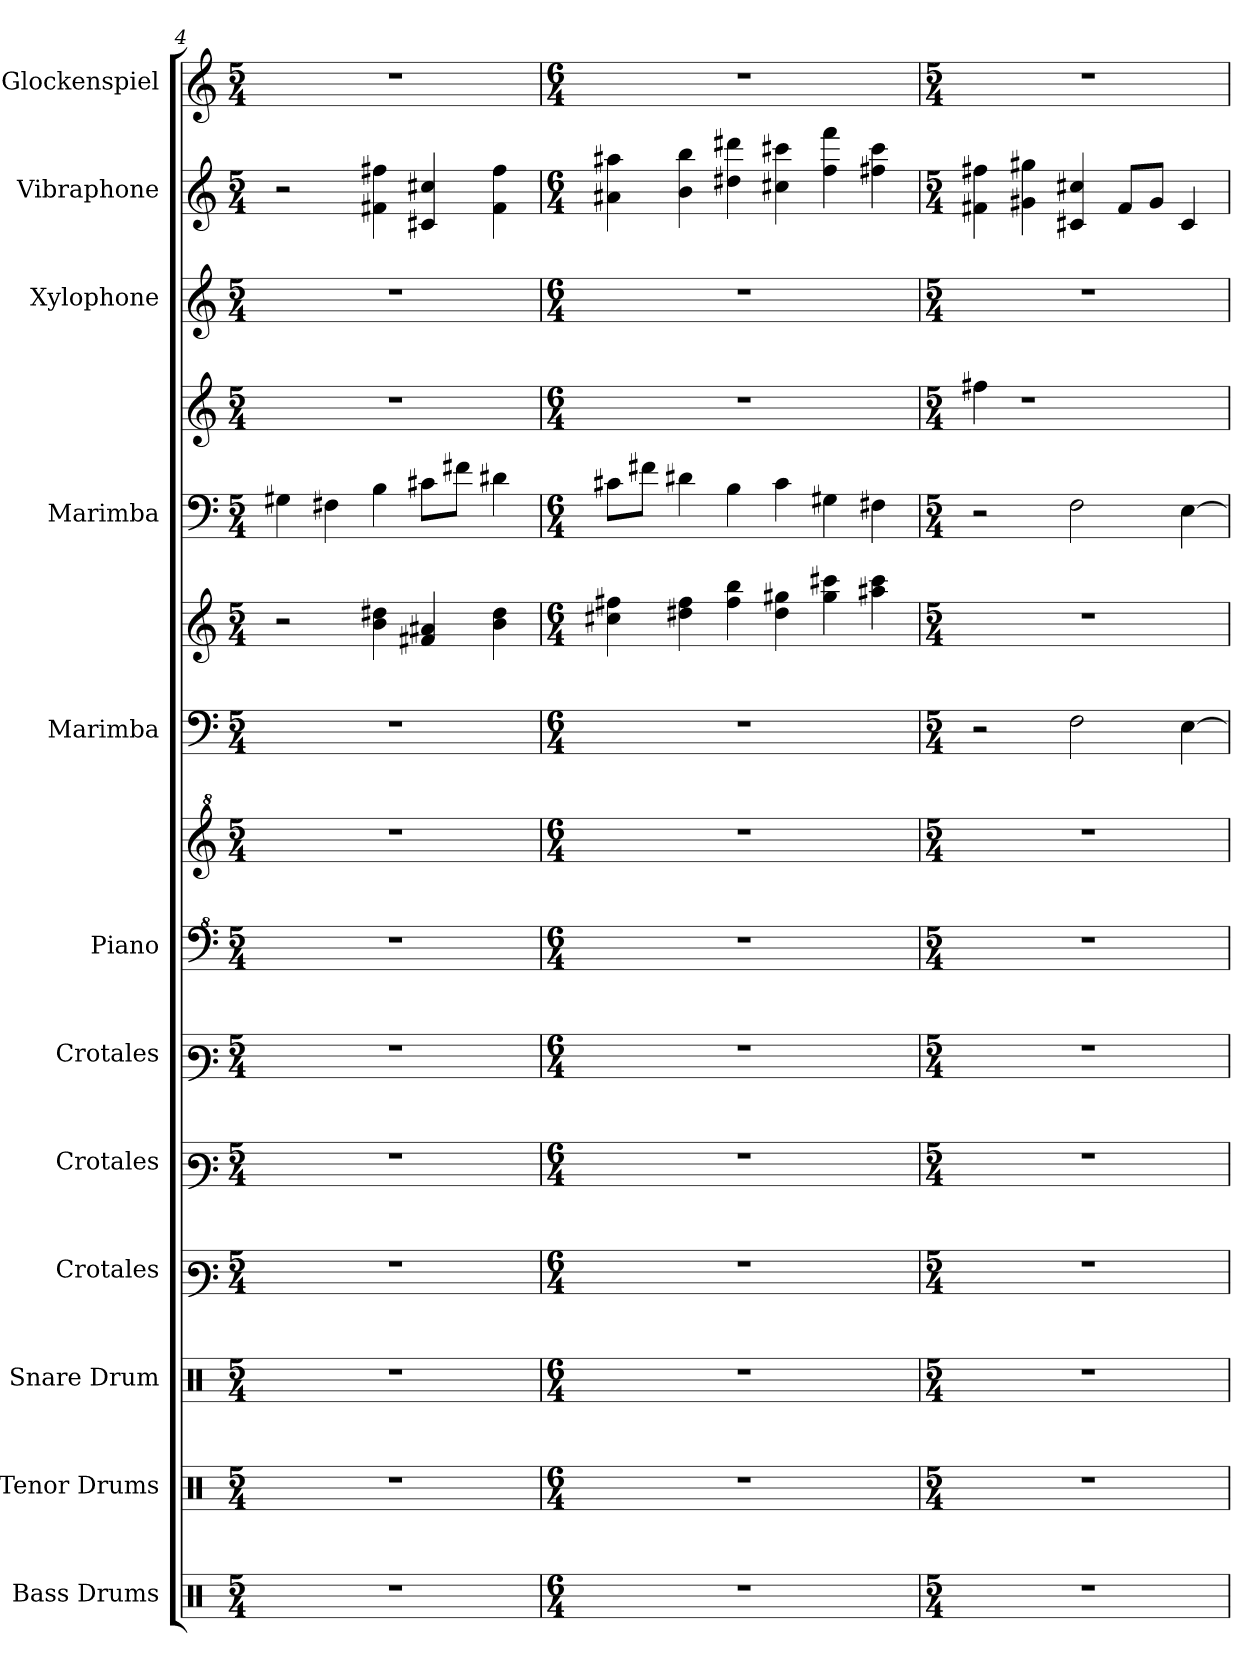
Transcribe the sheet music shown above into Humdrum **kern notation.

**kern	**kern	**kern	**kern	**kern	**kern	**kern	**kern	**kern	**kern	**kern	**kern	**kern	**kern	**kern
*part12	*part11	*part10	*part9	*part8	*part7	*part6	*part6	*part5	*part5	*part4	*part4	*part3	*part2	*part1
*staff15	*staff14	*staff13	*staff12	*staff11	*staff10	*staff9	*staff8	*staff7	*staff6	*staff5	*staff4	*staff3	*staff2	*staff1
*I"Bass Drums	*I"Tenor Drums	*I"Snare Drum	*I"Crotales	*I"Crotales	*I"Crotales	*I"Piano	*	*I"Marimba	*	*I"Marimba	*	*I"Xylophone	*I"Vibraphone	*I"Glockenspiel
*I'BD	*I'TD	*I'SD	*I'Cro.	*I'Cro.	*I'Cro.	*I'Pno.	*	*I'Mrm.	*	*I'Mrm.	*	*I'Xyl.	*I'Vib.	*I'Glk.
!!LO:PB:g=z
*clefX	*clefX	*clefX	*clefF3	*clefF3	*clefF3	*clefF^4	*clefG^2	*clefF4	*clefG2	*clefF4	*clefG2	*clefG2	*clefG2	*clefG2
*	*	*	*ITrd-14c-24	*ITrd-14c-24	*ITrd-14c-24	*	*	*	*	*	*	*ITrd-7c-12	*	*ITrd-14c-24
*k[]	*k[]	*k[]	*k[]	*k[]	*k[]	*k[]	*k[]	*k[]	*k[]	*k[]	*k[]	*k[]	*k[]	*k[]
*M5/4	*M5/4	*M5/4	*M5/4	*M5/4	*M5/4	*M5/4	*M5/4	*M5/4	*M5/4	*M5/4	*M5/4	*M5/4	*M5/4	*M5/4
=4	=4	=4	=4	=4	=4	=4	=4	=4	=4	=4	=4	=4	=4	=4
4%5r	4%5r	4%5r	4%5r	4%5r	4%5r	4%5r	4%5r	4%5r	2r	4G#X\	4%5r	4%5r	2r	4%5r
.	.	.	.	.	.	.	.	.	.	4F#X\	.	.	.	.
.	.	.	.	.	.	.	.	.	4b\ 4dd#X\	4B\	.	.	4f#X\ 4ff#X\	.
.	.	.	.	.	.	.	.	.	4f#X/ 4a#X/	8c#X\L	.	.	4c#X/ 4cc#X/	.
.	.	.	.	.	.	.	.	.	.	8f#X\J	.	.	.	.
.	.	.	.	.	.	.	.	.	4b\ 4dd#\	4d#X\	.	.	4f#\ 4ff#\	.
=5	=5	=5	=5	=5	=5	=5	=5	=5	=5	=5	=5	=5	=5	=5
*M6/4	*M6/4	*M6/4	*M6/4	*M6/4	*M6/4	*M6/4	*M6/4	*M6/4	*M6/4	*M6/4	*M6/4	*M6/4	*M6/4	*M6/4
1.r	1.r	1.r	1.r	1.r	1.r	1.r	1.r	1.r	4cc#X\ 4ff#X\	8c#X\L	1.r	1.r	4a#X\ 4aa#X\	1.r
.	.	.	.	.	.	.	.	.	.	8f#X\J	.	.	.	.
.	.	.	.	.	.	.	.	.	4dd#X\ 4ff#\	4d#X\	.	.	4b\ 4bb\	.
.	.	.	.	.	.	.	.	.	4ff#\ 4bb\	4B\	.	.	4dd#X\ 4ddd#X\	.
.	.	.	.	.	.	.	.	.	4dd#\ 4gg#X\	4c#\	.	.	4cc#X\ 4ccc#X\	.
.	.	.	.	.	.	.	.	.	4gg#\ 4ccc#X\	4G#X\	.	.	4ff\ 4fff\	.
.	.	.	.	.	.	.	.	.	4aa#X\ 4ccc#\	4F#X\	.	.	4ff#X\ 4ccc#\	.
=6	=6	=6	=6	=6	=6	=6	=6	=6	=6	=6	=6	=6	=6	=6
*M5/4	*M5/4	*M5/4	*M5/4	*M5/4	*M5/4	*M5/4	*M5/4	*M5/4	*M5/4	*M5/4	*M5/4	*M5/4	*M5/4	*M5/4
4%5r	4%5r	4%5r	4%5r	4%5r	4%5r	4%5r	4%5r	2r	4%5r	2r	4ff#X\	4%5r	4f#X\ 4ff#X\	4%5r
.	.	.	.	.	.	.	.	.	.	.	1r	.	4g#X\ 4gg#X\	.
.	.	.	.	.	.	.	.	2F\	.	2F\	.	.	4c#X/ 4cc#X/	.
.	.	.	.	.	.	.	.	.	.	.	.	.	8f#/L	.
.	.	.	.	.	.	.	.	.	.	.	.	.	8g#/J	.
.	.	.	.	.	.	.	.	[4E\	.	[4E\	.	.	4c#/	.
=	=	=	=	=	=	=	=	=	=	=	=	=	=	=
*-	*-	*-	*-	*-	*-	*-	*-	*-	*-	*-	*-	*-	*-	*-
